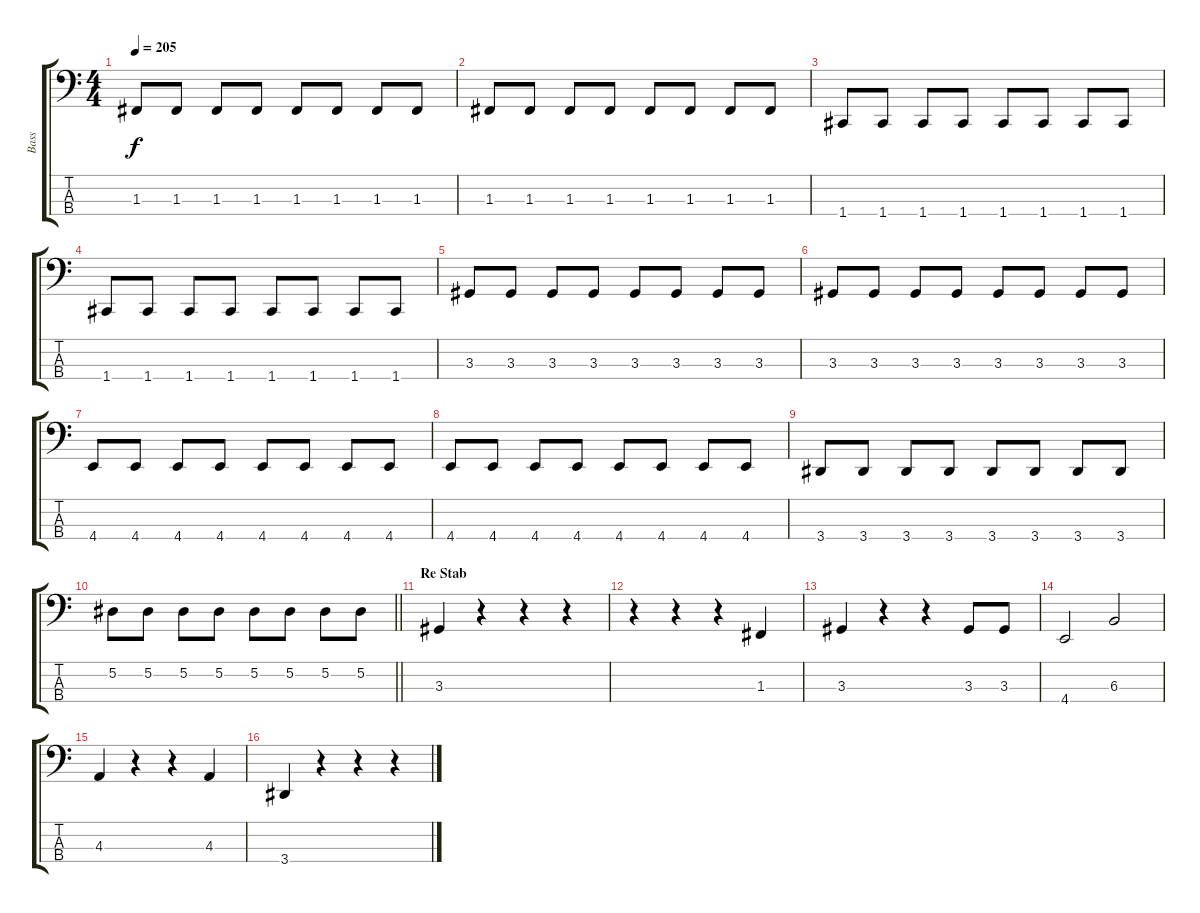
\track ("Bass" "Bass") {instrument electricbassfinger}
\staff {score tabs}
\tuning (Eb2 Bb1 F1 C1) {hide}
\ts (4 4)
\tempo 205
\clef f4
\ks c
1.3.8{dy f} 1.3.8 1.3.8 1.3.8 1.3.8 1.3.8 1.3.8 1.3.8 |
1.3.8 1.3.8 1.3.8 1.3.8 1.3.8 1.3.8 1.3.8 1.3.8 |
1.4.8 1.4.8 1.4.8 1.4.8 1.4.8 1.4.8 1.4.8 1.4.8 |
1.4.8 1.4.8 1.4.8 1.4.8 1.4.8 1.4.8 1.4.8 1.4.8 |
3.3.8 3.3.8 3.3.8 3.3.8 3.3.8 3.3.8 3.3.8 3.3.8 |
3.3.8 3.3.8 3.3.8 3.3.8 3.3.8 3.3.8 3.3.8 3.3.8 |
4.4.8 4.4.8 4.4.8 4.4.8 4.4.8 4.4.8 4.4.8 4.4.8 |
4.4.8 4.4.8 4.4.8 4.4.8 4.4.8 4.4.8 4.4.8 4.4.8 |
3.4.8 3.4.8 3.4.8 3.4.8 3.4.8 3.4.8 3.4.8 3.4.8 |
\barLineRight lightlight
5.2.8 5.2.8 5.2.8 5.2.8 5.2.8 5.2.8 5.2.8 5.2.8 |
\section ("" "Re Stab")
3.3.4 r.4 r.4 r.4 |
r.4 r.4 r.4 1.3.4 |
3.3.4 r.4 r.4 3.3.8 3.3.8 |
4.4.2 6.3.2 |
4.3.4 r.4 r.4 4.3.4 |
3.4.4 r.4 r.4 r.4
